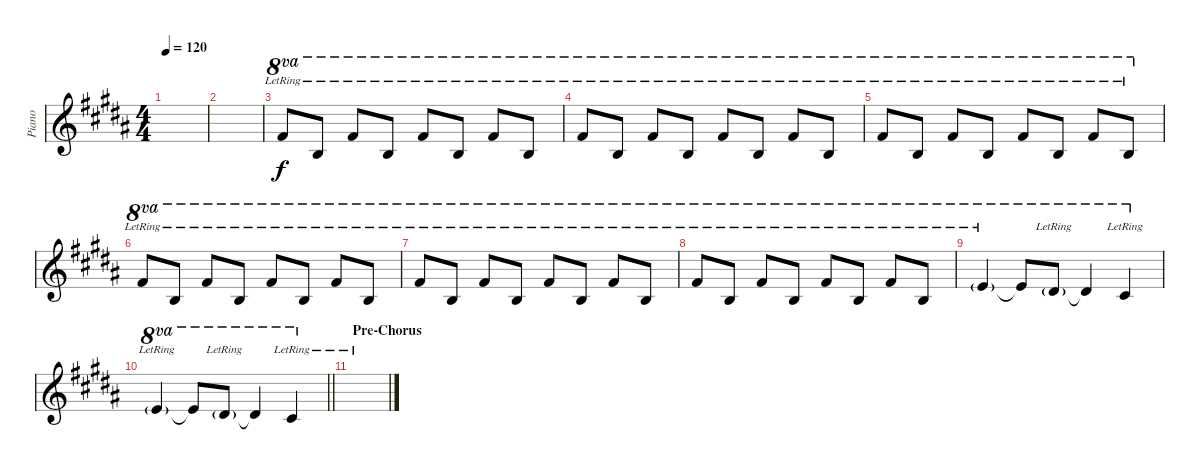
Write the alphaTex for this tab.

\track ("Piano" "Piano") {instrument brightacousticpiano}
\staff {score}
\tuning (E4 B3 G3 D3 A2 E2) {hide}
\ts (4 4)
\tempo 120
\clef g2
\ks b
|
|
14.1{lr}.8{ot 8va} 12.2{lr}.8{ot 8va} 14.1{lr}.8{ot 8va} 12.2{lr}.8{ot 8va} 14.1{lr}.8{ot 8va} 12.2{lr}.8{ot 8va} 14.1{lr}.8{ot 8va} 12.2{lr}.8{ot 8va} |
14.1{lr}.8{ot 8va} 12.2{lr}.8{ot 8va} 14.1{lr}.8{ot 8va} 12.2{lr}.8{ot 8va} 14.1{lr}.8{ot 8va} 12.2{lr}.8{ot 8va} 14.1{lr}.8{ot 8va} 12.2{lr}.8{ot 8va} |
14.1{lr}.8{ot 8va} 12.2{lr}.8{ot 8va} 14.1{lr}.8{ot 8va} 12.2{lr}.8{ot 8va} 14.1{lr}.8{ot 8va} 12.2{lr}.8{ot 8va} 14.1{lr}.8{ot 8va} 12.2{lr}.8{ot 8va} |
14.1{lr}.8{ot 8va} 12.2{lr}.8{ot 8va} 14.1{lr}.8{ot 8va} 12.2{lr}.8{ot 8va} 14.1{lr}.8{ot 8va} 12.2{lr}.8{ot 8va} 14.1{lr}.8{ot 8va} 12.2{lr}.8{ot 8va} |
14.1{lr}.8{ot 8va} 12.2{lr}.8{ot 8va} 14.1{lr}.8{ot 8va} 12.2{lr}.8{ot 8va} 14.1{lr}.8{ot 8va} 12.2{lr}.8{ot 8va} 14.1{lr}.8{ot 8va} 12.2{lr}.8{ot 8va} |
14.1{lr}.8{ot 8va} 12.2{lr}.8{ot 8va} 14.1{lr}.8{ot 8va} 12.2{lr}.8{ot 8va} 14.1{lr}.8{ot 8va} 12.2{lr}.8{ot 8va} 14.1{lr}.8{ot 8va} 12.2{lr}.8{ot 8va} |
12.1{g lr}.4{ot 8va} 12.1{t}.8{ot 8va} 16.2{g lr}.8{ot 8va} 16.2{t}.4{ot 8va} 9.1{lr}.4{ot 8va} |
\barLineRight lightlight
12.1{g lr}.4{ot 8va} 12.1{t}.8{ot 8va} 16.2{g lr}.8{ot 8va} 16.2{t}.4{ot 8va} 9.1{lr}.4{ot 8va} |
\section ("" "Pre-Chorus")
